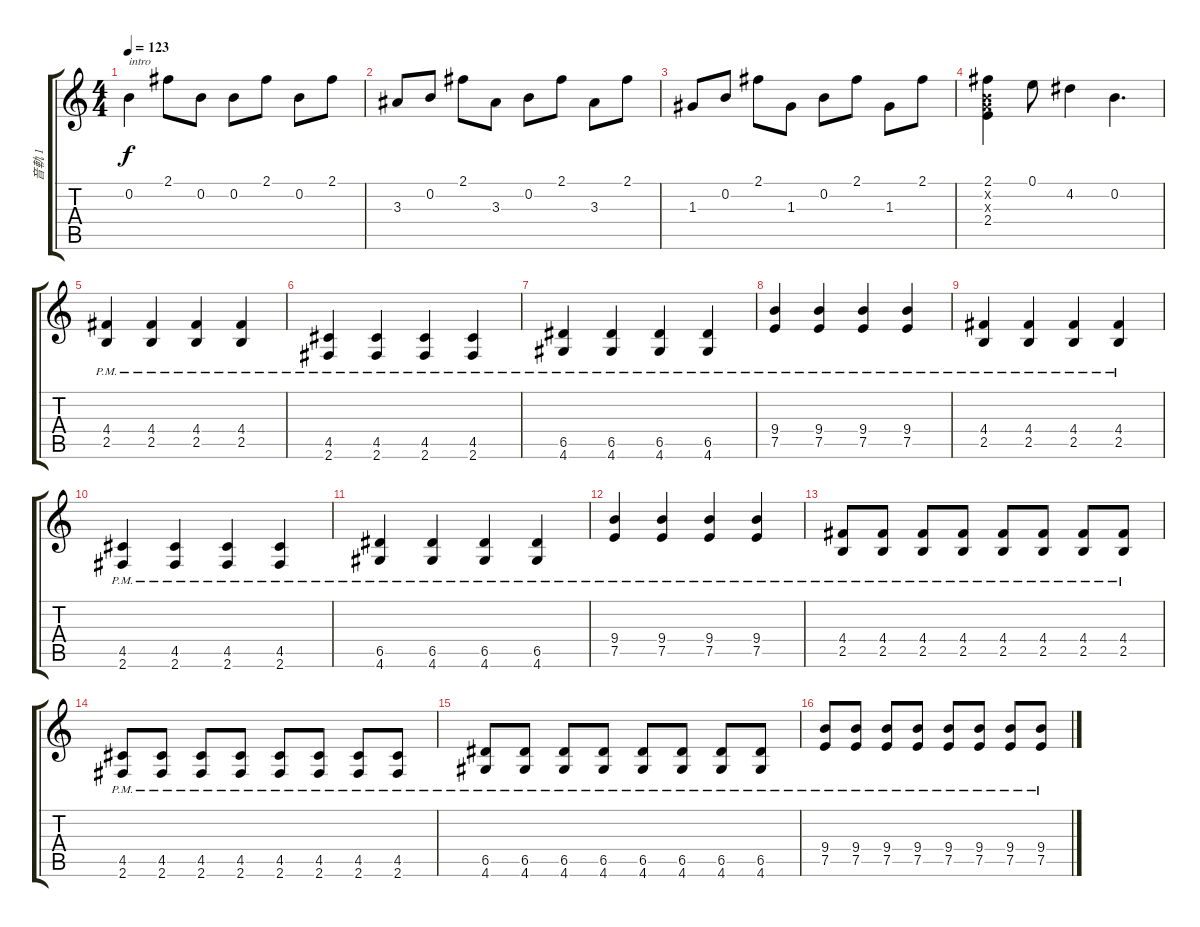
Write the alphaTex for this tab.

\track ("音軌 1" "音軌 1") {instrument electricguitarjazz}
\staff {score tabs}
\tuning (E4 B3 G3 D3 A2 E2) {hide}
\ts (4 4)
\tempo 123
\clef g2
\ks c
0.2.4{txt "intro" dy f instrument electricguitarjazz} 2.1.8 0.2.8 0.2.8 2.1.8 0.2.8 2.1.8 |
3.3.8 0.2.8 2.1.8 3.3.8 0.2.8 2.1.8 3.3.8 2.1.8 |
1.3.8 0.2.8 2.1.8 1.3.8 0.2.8 2.1.8 1.3.8 2.1.8 |
(2.1 0.2{x} 0.3{x} 2.4).4 0.1.8 4.2.4 0.2.4{d} |
(4.4{pm} 2.5{pm}).4 (4.4{pm} 2.5{pm}).4 (4.4{pm} 2.5{pm}).4 (4.4{pm} 2.5{pm}).4 |
(4.5{pm} 2.6{pm}).4 (4.5{pm} 2.6{pm}).4 (4.5{pm} 2.6{pm}).4 (4.5{pm} 2.6{pm}).4 |
(6.5{pm} 4.6{pm}).4 (6.5{pm} 4.6{pm}).4 (6.5{pm} 4.6{pm}).4 (6.5{pm} 4.6{pm}).4 |
(9.4{pm} 7.5{pm}).4 (9.4{pm} 7.5{pm}).4 (9.4{pm} 7.5{pm}).4 (9.4{pm} 7.5{pm}).4 |
(4.4{pm} 2.5{pm}).4 (4.4{pm} 2.5{pm}).4 (4.4{pm} 2.5{pm}).4 (4.4{pm} 2.5{pm}).4 |
(4.5{pm} 2.6{pm}).4 (4.5{pm} 2.6{pm}).4 (4.5{pm} 2.6{pm}).4 (4.5{pm} 2.6{pm}).4 |
(6.5{pm} 4.6{pm}).4 (6.5{pm} 4.6{pm}).4 (6.5{pm} 4.6{pm}).4 (6.5{pm} 4.6{pm}).4 |
(9.4{pm} 7.5{pm}).4 (9.4{pm} 7.5{pm}).4 (9.4{pm} 7.5{pm}).4 (9.4{pm} 7.5{pm}).4 |
(4.4{pm} 2.5{pm}).8 (4.4{pm} 2.5{pm}).8 (4.4{pm} 2.5{pm}).8 (4.4{pm} 2.5{pm}).8 (4.4{pm} 2.5{pm}).8 (4.4{pm} 2.5{pm}).8 (4.4{pm} 2.5{pm}).8 (4.4{pm} 2.5{pm}).8 |
(4.5{pm} 2.6{pm}).8 (4.5{pm} 2.6{pm}).8 (4.5{pm} 2.6{pm}).8 (4.5{pm} 2.6{pm}).8 (4.5{pm} 2.6{pm}).8 (4.5{pm} 2.6{pm}).8 (4.5{pm} 2.6{pm}).8 (4.5{pm} 2.6{pm}).8 |
(6.5{pm} 4.6{pm}).8 (6.5{pm} 4.6{pm}).8 (6.5{pm} 4.6{pm}).8 (6.5{pm} 4.6{pm}).8 (6.5{pm} 4.6{pm}).8 (6.5{pm} 4.6{pm}).8 (6.5{pm} 4.6{pm}).8 (6.5{pm} 4.6{pm}).8 |
(9.4{pm} 7.5{pm}).8 (9.4{pm} 7.5{pm}).8 (9.4{pm} 7.5{pm}).8 (9.4{pm} 7.5{pm}).8 (9.4{pm} 7.5{pm}).8 (9.4{pm} 7.5{pm}).8 (9.4{pm} 7.5{pm}).8 (9.4{pm} 7.5{pm}).8
